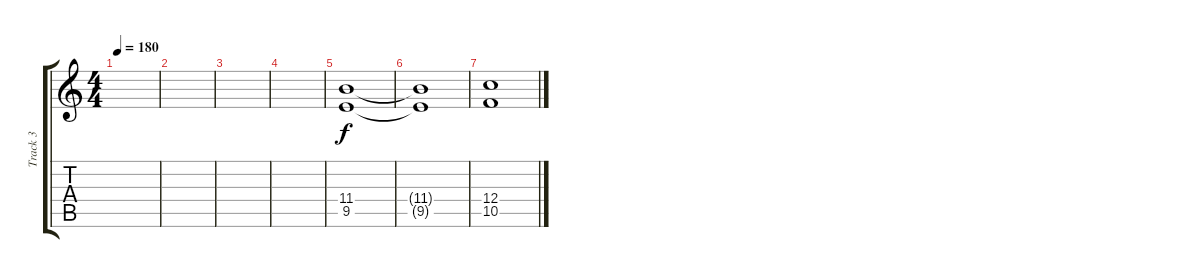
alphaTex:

\track ("Track 3" "Track 3") {instrument overdrivenguitar}
\staff {score tabs}
\tuning (D4 A3 F3 C3 G2 D2) {hide}
\ts (4 4)
\tempo 180
\clef g2
\ks c
|
|
|
|
(11.4 9.5).1 |
(11.4{t} 9.5{t}).1 |
(12.4 10.5).1
